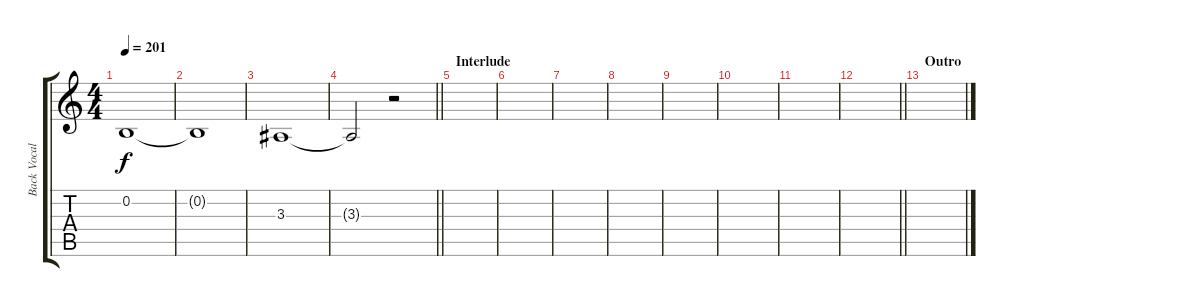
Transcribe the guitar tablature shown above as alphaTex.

\track ("Back Vocals" "Back Vocal") {instrument tenorsax}
\staff {score tabs}
\tuning (E4 B3 G3 D3 A2 E2) {hide}
\ts (4 4)
\tempo 201
\clef g2
\ks c
0.2.1{dy f} |
0.2{t}.1 |
3.3.1 |
\barLineRight lightlight
3.3{t}.2 r.2 |
\section ("" "Interlude")
|
|
|
|
|
|
|
\barLineRight lightlight
|
\section ("" "Outro")
